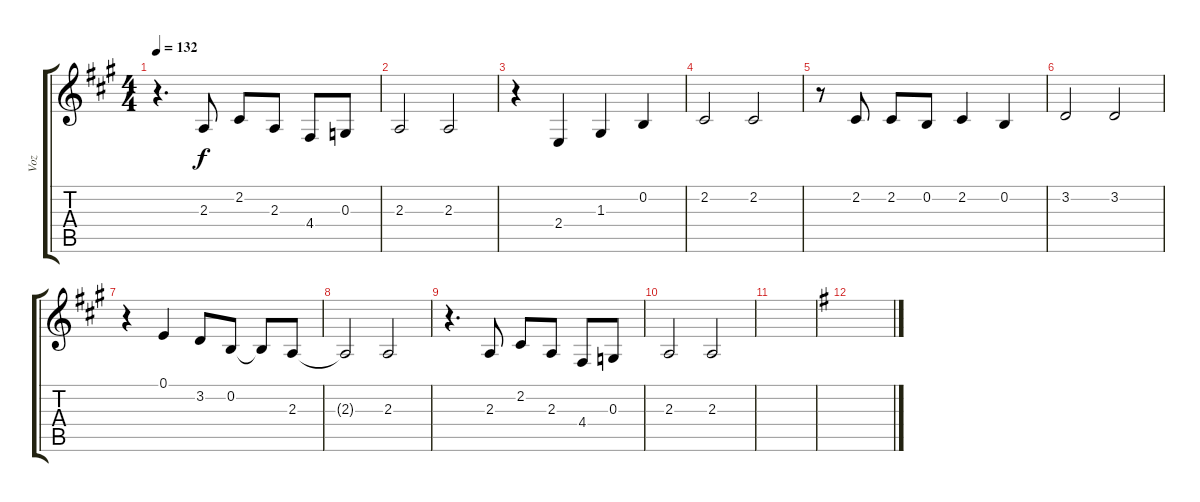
\track ("Voz" "Voz") {instrument choiraahs}
\staff {score tabs}
\tuning (E4 B3 G3 D3 A2 E2) {hide}
\ts (4 4)
\tempo 132
\clef g2
\ks f#minor
r.4{d dy f} 2.3.8 2.2.8 2.3.8 4.4.8 0.3.8 |
2.3.2 2.3.2 |
r.4 2.4.4 1.3.4 0.2.4 |
2.2.2 2.2.2 |
r.8 2.2.8 2.2.8 0.2.8 2.2.4 0.2.4 |
3.2.2 3.2.2 |
r.4 0.1.4 3.2.8 0.2.8 0.2{t}.8 2.3.8 |
2.3{t}.2 2.3.2 |
r.4{d} 2.3.8 2.2.8 2.3.8 4.4.8 0.3.8 |
2.3.2 2.3.2 |
|
\ks eminor
